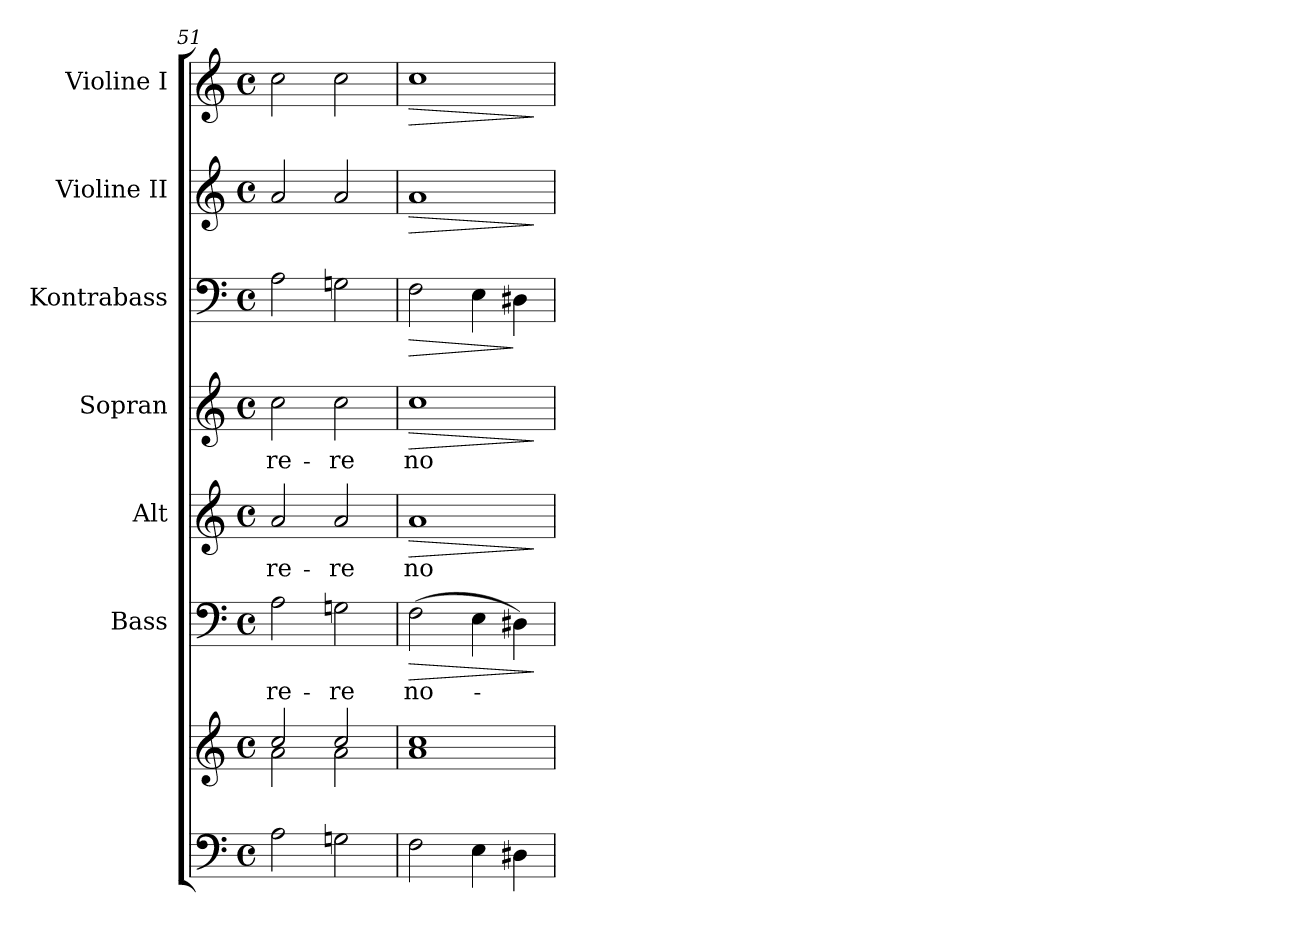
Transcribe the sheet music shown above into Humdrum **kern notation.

**kern	**kern	**kern	**text	**dynam	**kern	**text	**dynam	**kern	**text	**dynam	**kern	**dynam	**kern	**dynam	**kern	**dynam
*part7	*part7	*part6	*part6	*part6	*part5	*part5	*part5	*part4	*part4	*part4	*part3	*part3	*part2	*part2	*part1	*part1
*staff8	*staff7	*staff6	*staff6	*staff6	*staff5	*staff5	*staff5	*staff4	*staff4	*staff4	*staff3	*staff3	*staff2	*staff2	*staff1	*staff1
*	*	*I"Bass	*	*	*I"Alt	*	*	*I"Sopran	*	*	*I"Kontrabass	*	*I"Violine II	*	*I"Violine I	*
*	*	*I'B.	*	*	*I'A.	*	*	*I'S.	*	*	*I'Kb.	*	*I'Vl. II	*	*I'Vl. I	*
*clefF4	*clefG2	*clefF4	*	*	*clefG2	*	*	*clefG2	*	*	*clefF4	*	*clefG2	*	*clefG2	*
*	*	*	*	*	*	*	*	*	*	*	*ITrd7c12	*	*	*	*	*
*k[]	*k[]	*k[]	*	*	*k[]	*	*	*k[]	*	*	*k[]	*	*k[]	*	*k[]	*
*C:	*C:	*C:	*	*	*C:	*	*	*C:	*	*	*C:	*	*C:	*	*C:	*
*M4/4	*M4/4	*M4/4	*	*	*M4/4	*	*	*M4/4	*	*	*M4/4	*	*M4/4	*	*M4/4	*
*met(c)	*met(c)	*met(c)	*	*	*met(c)	*	*	*met(c)	*	*	*met(c)	*	*met(c)	*	*met(c)	*
=51	=51	=51	=51	=51	=51	=51	=51	=51	=51	=51	=51	=51	=51	=51	=51	=51
*	*^	*	*	*	*	*	*	*	*	*	*	*	*	*	*	*
!	!	!	!	!LO:LY:b	!	!	!LO:LY:b	!	!	!LO:LY:b	!	!	!	!	!	!	!
2A\	2cc/	2a\	2A\	-re-	.	2a/	-re-	.	2cc\	-re-	.	2AA\	.	2a/	.	2cc\	.
!	!	!	!	!LO:LY:b	!	!	!LO:LY:b	!	!	!LO:LY:b	!	!	!	!	!	!	!
2Gn\	2cc/	2a\	2Gn\	-re	.	2a/	-re	.	2cc\	-re	.	2GGn\	.	2a/	.	2cc\	.
=52	=52	=52	=52	=52	=52	=52	=52	=52	=52	=52	=52	=52	=52	=52	=52	=52	=52
!	!	!	!	!LO:LY:b	!LO:HP:b	!	!LO:LY:b	!LO:HP:b	!	!LO:LY:b	!LO:HP:b	!	!LO:HP:b	!	!LO:HP:b	!	!LO:HP:b
*	*v	*v	*	*	*	*	*	*	*	*	*	*	*	*	*	*	*
2F\	1a 1cc	(>2F\	no-	>	1a	no-	>	1cc	no-	>	2FF\	>	1a	>	1cc	>
4E\	.	4E\	.	.	.	.	.	.	.	.	4EE\	.	.	.	.	.
4D#X\	.	4D#X\)	.	.	.	.	.	.	.	.	4DD#X\	]	.	.	.	.
.	.	.	.	]	.	.	]	.	.	]	.	.	.	]	.	]
=	=	=	=	=	=	=	=	=	=	=	=	=	=	=	=	=
*-	*-	*-	*-	*-	*-	*-	*-	*-	*-	*-	*-	*-	*-	*-	*-	*-
